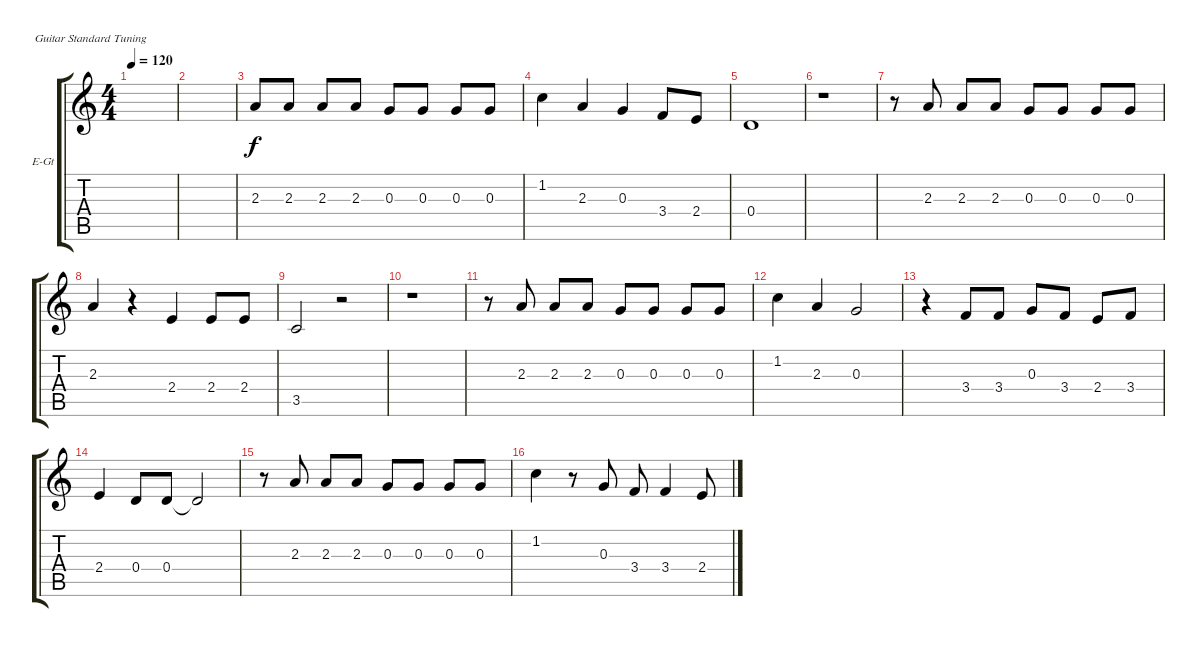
\defaultSystemsLayout 4
\bracketExtendMode groupsimilarinstruments
\firstSystemTrackNameOrientation horizontal
\otherSystemsTrackNameOrientation horizontal
\track ("Синий 1" "E-Gt") {solo instrument electricguitarclean}
\staff {score tabs}
\tuning (E4 B3 G3 D3 A2 E2)
\ts (4 4)
\tempo 120
\clef g2
\ks c
|
|
2.3.8 2.3.8 2.3.8 2.3.8 0.3.8 0.3.8 0.3.8 0.3.8 |
1.2.4 2.3.4 0.3.4 3.4.8 2.4.8 |
0.4.1 |
r.1 |
r.8 2.3.8 2.3.8 2.3.8 0.3.8 0.3.8 0.3.8 0.3.8 |
2.3.4 r.4 2.4.4 2.4.8 2.4.8 |
3.5.2 r.2 |
r.1 |
r.8 2.3.8 2.3.8 2.3.8 0.3.8 0.3.8 0.3.8 0.3.8 |
1.2.4 2.3.4 0.3.2 |
r.4 3.4.8 3.4.8 0.3.8 3.4.8 2.4.8 3.4.8 |
2.4.4 0.4.8 0.4.8 0.4{t}.2 |
r.8 2.3.8 2.3.8 2.3.8 0.3.8 0.3.8 0.3.8 0.3.8 |
1.2.4 r.8 0.3.8 3.4.8 3.4.4 2.4.8
